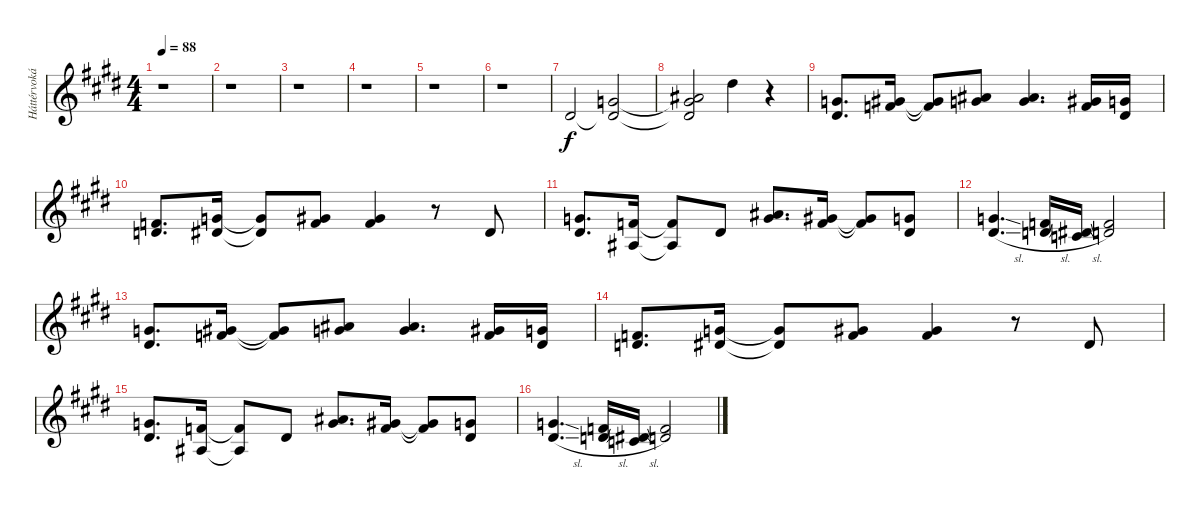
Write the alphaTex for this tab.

\track ("Háttérvokál" "Háttérvoká") {instrument choiraahs}
\staff {score}
\tuning (E4 B3 G3 D3 A2 E2) {hide}
\ts (4 4)
\tempo 88
\clef g2
\ks e
r.1{dy f} |
r.1 |
r.1 |
r.1 |
r.1 |
r.1 |
8.3.2 (8.2 8.3{t}).2 |
(6.1 8.2{t} 8.3{t}).2 11.1.4 r.4 |
(3.1 4.2).8{d} (4.1 6.2).16 (4.1{t} 6.2{t}).8 (6.1 8.2).8 (6.1 8.2).4{d} (4.1 6.2).16 (3.1 4.2).16 |
(1.1 3.2).8{d} (3.1 4.2).16 (3.1{t} 4.2{t}).8 (4.1 6.2).8 (4.1 6.2).4 r.8 4.2.8 |
(3.1 4.2).8{d} (1.1 3.3).16 (1.1{t} 3.3{t}).8 4.2.8 (6.1 8.2).8{d} (4.1 6.2).16 (4.1{t} 6.2{t}).8 (3.1 4.2).8 |
(8.2{sl} 8.3{sl}).4{d} (6.2{sl} 7.3{sl}).16 (4.2{sl} 5.3{sl}).16 (6.2 7.3).2 |
(3.1 4.2).8{d} (4.1 6.2).16 (4.1{t} 6.2{t}).8 (6.1 8.2).8 (6.1 8.2).4{d} (4.1 6.2).16 (3.1 4.2).16 |
(1.1 3.2).8{d} (3.1 4.2).16 (3.1{t} 4.2{t}).8 (4.1 6.2).8 (4.1 6.2).4 r.8 4.2.8 |
(3.1 4.2).8{d} (1.1 3.3).16 (1.1{t} 3.3{t}).8 4.2.8 (6.1 8.2).8{d} (4.1 6.2).16 (4.1{t} 6.2{t}).8 (3.1 4.2).8 |
(8.2{sl} 8.3{sl}).4{d} (6.2{sl} 7.3{sl}).16 (4.2{sl} 5.3{sl}).16 (6.2 7.3).2
